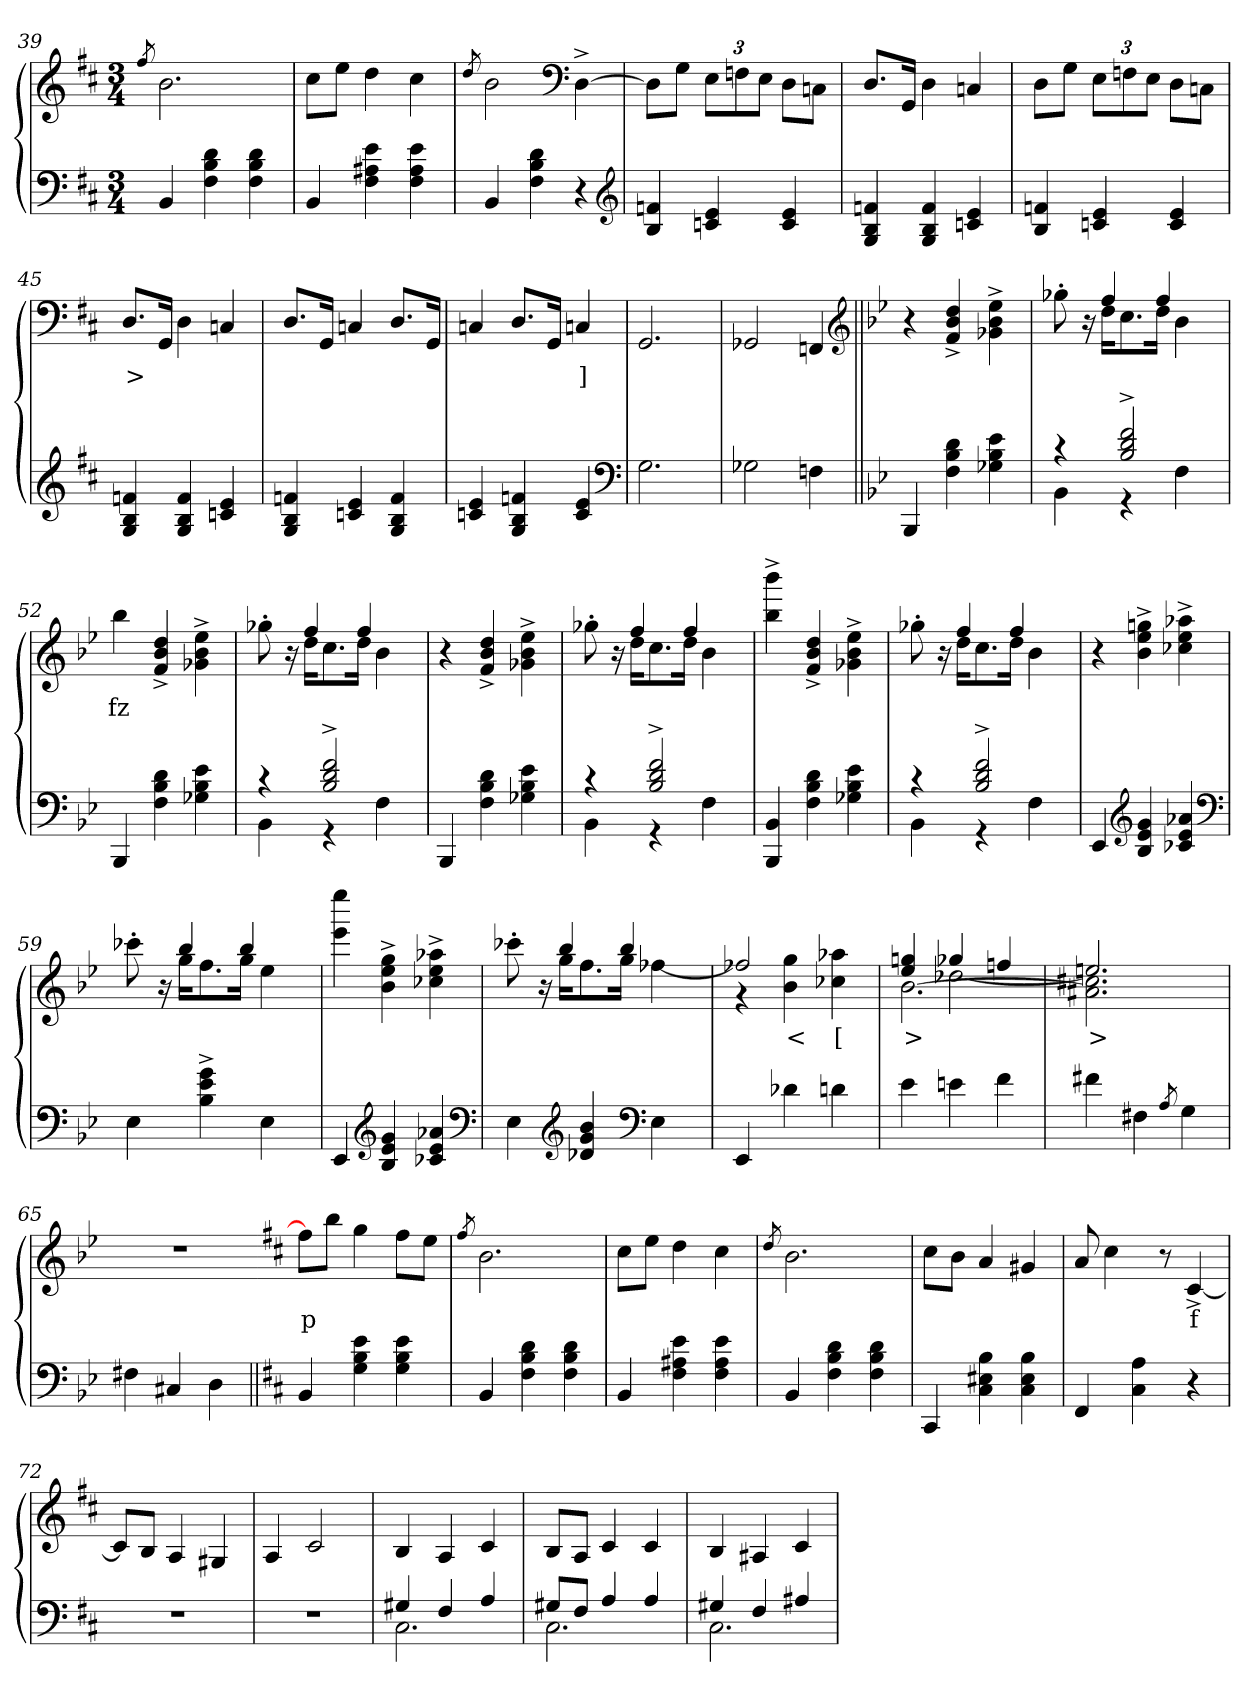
**kern	**kern	**text
*part2	*part1	*part1
*staff2	*staff1	*staff1
*clefF4	*clefG2	*
*k[f#c#]	*k[f#c#]	*
*b:	*b:	*
*M3/4	*M3/4	*
=39	=39	=39
.	8qff#/	.
4BB	2.b	.
4d 4B 4F#	.	.
4d 4B 4F#	.	.
=40	=40	=40
4BB	8cc#L	.
.	8eeJ	.
4e 4A#X 4F#	4dd	.
4e 4A# 4F#	4cc#	.
=41	=41	=41
.	8qdd/	.
4BB	2b	.
4d 4B 4F#	.	.
*	*clefF4	*
4r	[4D^>	.
*clefG2	*	*
=42	=42	=42
4fn 4B	8DL]	.
.	8GJ	.
4e 4cn	12EL	.
.	12Fn	.
.	12EJ	.
4e 4c	8D\L	.
.	8Cn\J	.
=43	=43	=43
4fn 4B 4G	8.DL	.
.	16GGJk	.
4f 4B 4G	4D	.
4e 4cn	4Cn	.
=44	=44	=44
4fn 4B	8DL	.
.	8GJ	.
4e 4cn	12EL	.
.	12Fn	.
.	12EJ	.
4e 4c	8D\L	.
.	8Cn\J	.
=45	=45	=45
4fn 4B 4G	8.DL	>
.	16GGJk	.
4f 4B 4G	4D	.
4e 4cn	4Cn	.
=46	=46	=46
4fn 4B 4G	8.DL	.
.	16GGJk	.
4e 4cn	4Cn	.
4f 4B 4G	8.DL	.
.	16GGJk	.
=47	=47	=47
4e 4cn	4Cn	.
4fn 4B 4G	8.DL	.
.	16GGJk	.
4e 4c	4Cn	]
*clefF4	*	*
=48	=48	=48
2.G	2.GG	.
=49	=49	=49
2G-X	2GG-X	.
4Fn	4FFn	.
*	*clefG2	*
=50||	=50||	=50||
*k[b-e-]	*k[b-e-]	*
4BBB-	4r	f
4d 4B- 4F	4dd/^> 4b-\^> 4f\^>	.
4e- 4B- 4G-X	4ee-^> 4b-^> 4g-X^>	.
=51	=51	=51
*^	*^	*
4r	4BB-\	8gg-X'>	8ryy	.
.	.	16ryy	16r	.
.	.	4ff	16ddKL	.
2f^> 2d^> 2B-^>	4r	.	8.cc	.
.	.	4ff	16ddJk	.
.	4F	.	4b-	.
.	.	16ryy	.	.
*v	*v	*	*	*
*	*v	*v	*
=52	=52	=52
4BBB-	4bb-	fz
4d 4B- 4F	4dd\^> 4b-^> 4f/^>	.
4e- 4B- 4G-X	4ee-^> 4b-^> 4g-X^>	.
=53	=53	=53
*^	*^	*
4r	4BB-\	8gg-X'>	8ryy	.
.	.	16ryy	16r	.
.	.	4ff	16ddKL	.
2f^> 2d^> 2B-^>	4r	.	8.cc	.
.	.	4ff	16ddJk	.
.	4F	.	4b-	.
.	.	16ryy	.	.
*v	*v	*	*	*
*	*v	*v	*
=54	=54	=54
4BBB-	4r	.
4d 4B- 4F	4dd\^> 4b-^> 4f/^>	.
4e- 4B- 4G-X	4ee-^> 4b-^> 4g-X^>	.
=55	=55	=55
*^	*^	*
4r	4BB-	8gg-X'>	8ryy	.
.	.	16ryy	16r	.
.	.	4ff	16ddKL	.
2f^> 2d^> 2B-^>	4r	.	8.cc	.
.	.	4ff	16ddJk	.
.	4F	.	4b-	.
.	.	16ryy	.	.
*v	*v	*	*	*
*	*v	*v	*
=56	=56	=56
4BB- 4BBB-	4bbb-^> 4bb-^>	.
4d 4B- 4F	4dd^> 4b-^> 4f^>	.
4e- 4B- 4G-X	4ee-^> 4b-^> 4g-X^>	.
=57	=57	=57
*^	*^	*
4r	4BB-	8gg-X'>	8ryy	.
.	.	16ryy	16r	.
.	.	4ff	16ddKL	.
2f^> 2d^> 2B-^>	4r	.	8.cc	.
.	.	4ff	16ddJk	.
.	4F	.	4b-	.
.	.	16ryy	.	.
*v	*v	*	*	*
*	*v	*v	*
=58	=58	=58
4EE-	4r	.
*clefG2	*	*
4g 4e- 4B-	4ggn^> 4ee-^> 4b-^>	.
4a-X 4e- 4c-X	4aa-X^> 4ee-^> 4cc-X^>	.
*clefF4	*	*
=59	=59	=59
*	*^	*
4E-	8ccc-X'>	8ryy	.
.	16ryy	16r	.
.	4bb-	16ggKL	.
4g^> 4e-^> 4B-^>	.	8.ff	.
.	4bb-	16ggJk	.
4E-	.	4ee-	.
.	16ryy	.	.
*	*v	*v	*
=60	=60	=60
4EE-	4eeee- 4eee-	.
*clefG2	*	*
4g 4e- 4B-	4gg^> 4ee-^> 4b-^>	.
4a-X 4e- 4c-X	4aa-X^> 4ee-^> 4cc-X^>	.
*clefF4	*	*
=61	=61	=61
*	*^	*
4E-	8ccc-X'>	8ryy	.
.	16ryy	16r	.
.	4bb-	16ggKL	.
*clefG2	*	*	*
4b- 4g 4d-X	.	8.ff	.
.	4bb-	16ggJk	.
*clefF4	*	*	*
4E-	.	[4ff-X	.
.	16ryy	.	.
=62	=62	=62	=62
4EE-	2ff-X]	4r	.
4d-X	.	4gg 4b-	<
4dn	4ryy	4aa-X 4cc-X	[
=63	=63	=63	=63
*	*	*^	*
4e-	4ryy	4ggn/ 4ee-	[2.b-\	>
4en	4gg-X	[2dd-X	.	.
4f	4ffn	.	.	.
*	*	*v	*v	*
=64	=64	=64	=64
4f#X	2.een	2.cc#X] 2.a#X]	>
4F#	.	.	.
8qA/	.	.	.
4G	.	.	.
*	*v	*v	*
=65	=65	=65
4F#X	2.r	.
4C#X	.	.
4D	.	.
=66||	=66	=66
*k[f#c#]	*k[f#c#]	*
4BB	8ff#L]	p
.	8bbJ	.
4e 4B 4G	4gg	.
4e 4B 4G	8ff#L	.
.	8eeJ	.
=67	=67	=67
.	8qff#/	.
4BB	2.b	.
4d 4B 4F#	.	.
4d 4B 4F#	.	.
=68	=68	=68
4BB	8cc#L	.
.	8eeJ	.
4e 4A#X 4F#	4dd	.
4e 4A# 4F#	4cc#	.
=69	=69	=69
.	8qdd/	.
4BB	2.b	.
4d 4B 4F#	.	.
4d 4B 4F#	.	.
=70	=70	=70
4CC#	8cc#L	.
.	8bJ	.
4B 4E#X 4C#	4a	.
4B 4E# 4C#	4g#X	.
=71	=71	=71
4FF#	8a	.
.	4cc#	.
4A 4C#	.	.
.	8r	.
4r	[4c#^>	f
=72	=72	=72
2.r	8c#L]	.
.	8BJ	.
.	4A	.
.	4G#X	.
=73	=73	=73
2.r	4A	.
.	2c#	.
=74	=74	=74
*^	*	*
4G#X	2.C#	4B	.
4F#	.	4A	.
4A	.	4c#	.
=75	=75	=75	=75
8G#XL	2.C#	8BL	.
8F#J	.	8AJ	.
4A	.	4c#	.
4A	.	4c#	.
=76	=76	=76	=76
4G#X	2.C#	4B	.
4F#	.	4A#X	.
4A#X	.	4c#	.
*v	*v	*	*
=	=	=
*-	*-	*-
